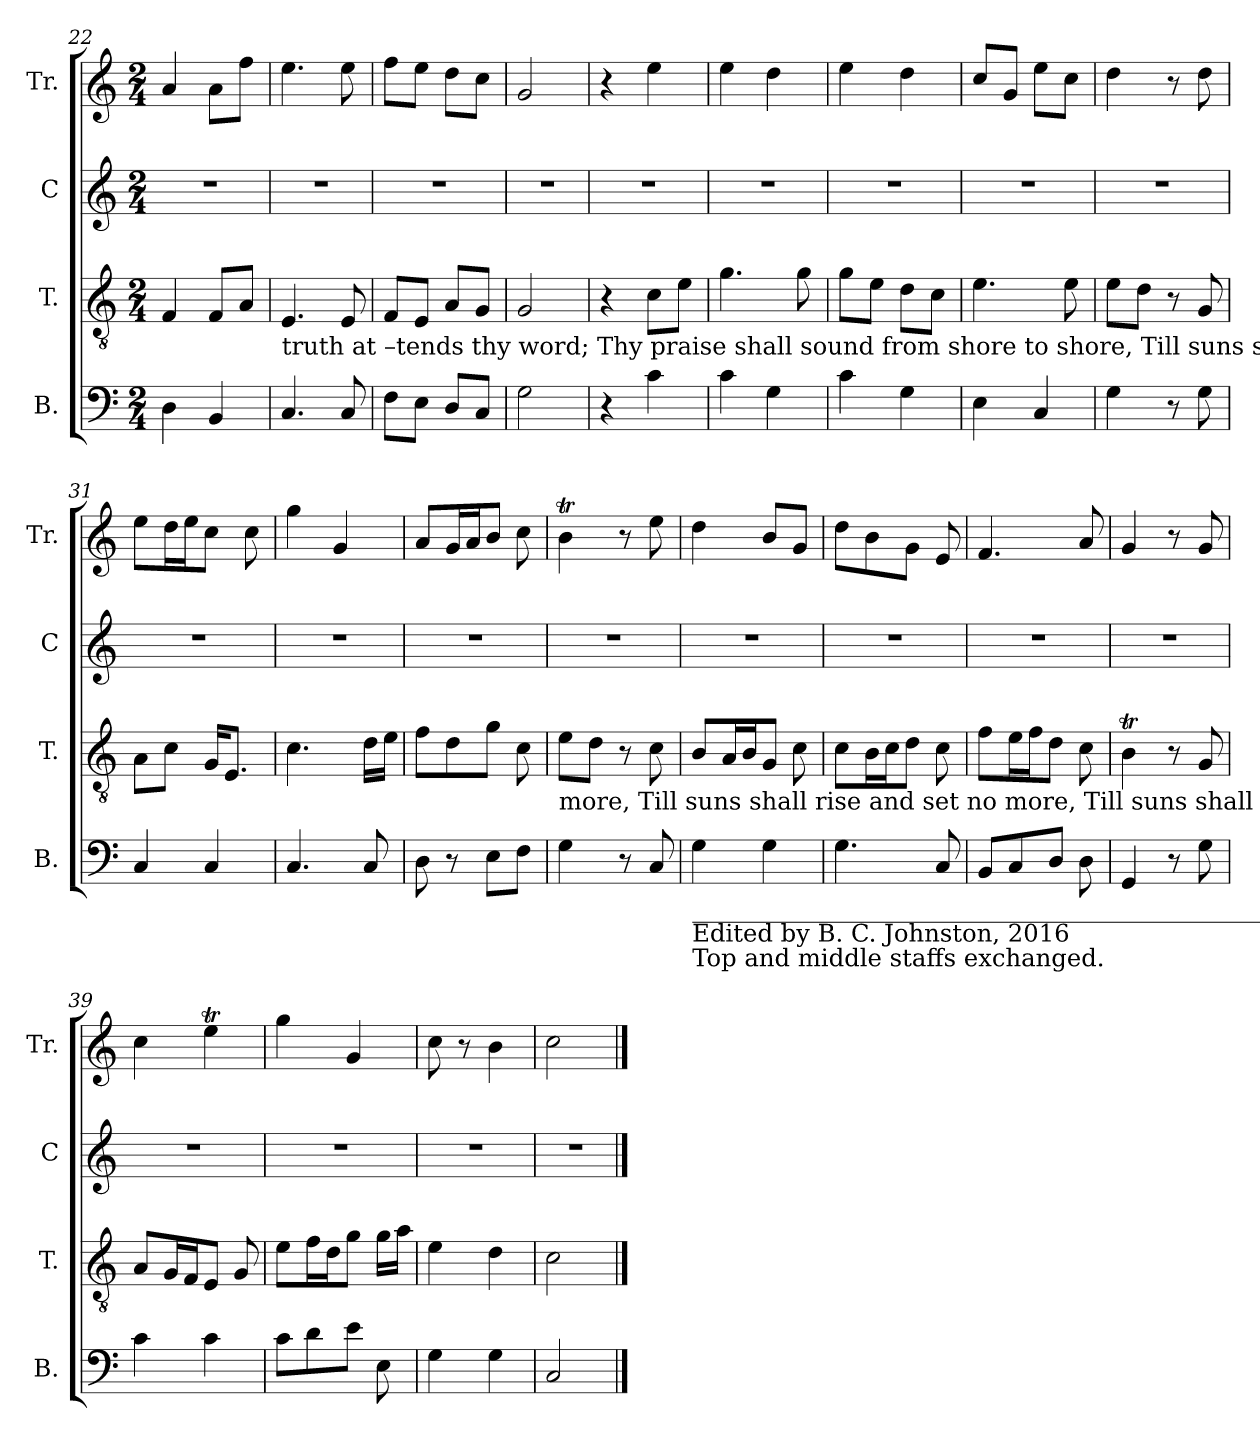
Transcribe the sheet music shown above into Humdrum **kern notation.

**kern	**kern	**kern	**kern
*part4	*part3	*part2	*part1
*staff4	*staff3	*staff2	*staff1
*I"B.	*I"T.	*I"C	*I"Tr.
*I'B.	*I'T.	*I'C	*I'Tr.
*clefF4	*clefGv2	*clefG2	*clefG2
*k[]	*k[]	*k[]	*k[]
*M2/4	*M2/4	*M2/4	*M2/4
=22	=22	=22	=22
4D\	4F/	2r	4a/
4BB/	8F/L	.	8a\L
.	8A/J	.	8ff\J
!!LO:LB:g=z
=23	=23	=23	=23
!	!LO:TX:b:t=truth  at –tends thy word;            Thy  praise shall sound from shore to  shore,       Till   suns     shall      rise   and    set               no	!	!
4.C/	4.E/	2r	4.ee\
8C/	8E/	.	8ee\
=24	=24	=24	=24
8F\L	8F/L	2r	8ff\L
8E\J	8E/J	.	8ee\J
8D/L	8A/L	.	8dd\L
8C/J	8G/J	.	8cc\J
=25	=25	=25	=25
2G\	2G/	2r	2g/
=26	=26	=26	=26
4r	4r	2r	4r
4c\	8c\L	.	4ee\
.	8e\J	.	.
=27	=27	=27	=27
4c\	4.g\	2r	4ee\
4G\	.	.	4dd\
.	8g\	.	.
=28	=28	=28	=28
4c\	8g\L	2r	4ee\
.	8e\J	.	.
4G\	8d\L	.	4dd\
.	8c\J	.	.
=29	=29	=29	=29
4E\	4.e\	2r	8cc/L
.	.	.	8g/J
4C/	.	.	8ee\L
.	8e\	.	8cc\J
=30	=30	=30	=30
4G\	8e\L	2r	4dd\
.	8d\J	.	.
8r	8r	.	8r
8G\	8G/	.	8dd\
=31	=31	=31	=31
4C/	8A\L	2r	8ee\L
.	8c\J	.	16dd\L
.	.	.	16ee\J
4C/	16G/KL	.	8cc\J
.	8.E/J	.	.
.	.	.	8cc\
=32	=32	=32	=32
4.C/	4.c\	2r	4gg\
.	.	.	4g/
8C/	16d\LL	.	.
.	16e\JJ	.	.
=33	=33	=33	=33
8D\	8f\L	2r	8a/L
8r	8d\	.	16g/L
.	.	.	16a/J
8E\L	8g\J	.	8b/J
8F\J	8c\	.	8cc\
!!LO:LB:g=z
=34	=34	=34	=34
!	!LO:TX:b:t=more,    Till    suns        shall   rise            and    set               no   more,   Till   suns         shall   rise               and     set   no   more.	!	!
4G\	8e\L	2r	4bt\
.	8d\J	.	.
8r	8r	.	8r
8C/	8c\	.	8ee\
=35	=35	=35	=35
!LO:TX:b:t=_________________________________________________________________	!	!	!
!LO:TX:b:t=Edited by B. C. Johnston, 2016	!	!	!
!LO:TX:b:t=Top and middle staffs exchanged.	!	!	!
4G\	8B/L	2r	4dd\
.	16A/L	.	.
.	16B/J	.	.
4G\	8G/J	.	8b/L
.	8c\	.	8g/J
=36	=36	=36	=36
4.G\	8c\L	2r	8dd\L
.	16B\L	.	8b\
.	16c\J	.	.
.	8d\J	.	8g\J
8C/	8c\	.	8e/
=37	=37	=37	=37
8BB/L	8f\L	2r	4.f/
8C/	16e\L	.	.
.	16f\J	.	.
8D/J	8d\J	.	.
8D\	8c\	.	8a/
=38	=38	=38	=38
4GG/	4Bt\	2r	4g/
8r	8r	.	8r
8G\	8G/	.	8g/
=39	=39	=39	=39
4c\	8A/L	2r	4cc\
.	16G/L	.	.
.	16F/J	.	.
4c\	8E/J	.	4eet\
.	8G/	.	.
=40	=40	=40	=40
8c\L	8e\L	2r	4gg\
8d\	16f\L	.	.
.	16d\J	.	.
8e\J	8g\J	.	4g/
8E\	16g\LL	.	.
.	16a\JJ	.	.
=41	=41	=41	=41
4G\	4e\	2r	8cc\
.	.	.	8r
4G\	4d\	.	4b\
=42	=42	=42	=42
2C/	2c\	2r	2cc\
==	==	==	==
*-	*-	*-	*-
